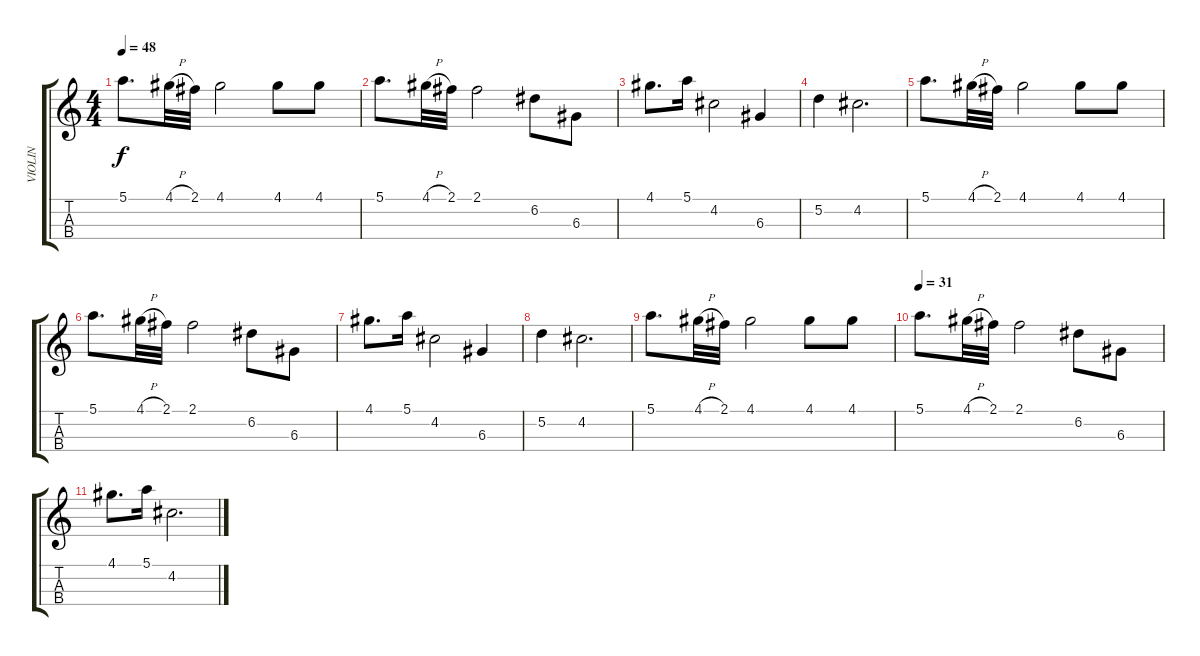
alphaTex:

\track ("VIOLIN" "VIOLIN") {instrument violin}
\staff {score tabs}
\tuning (E5 A4 D4 G3) {hide}
\ts (4 4)
\tempo 48
\clef g2
\ks c
5.1.8{d dy f} 4.1{h}.32 2.1.32 4.1.2 4.1.8 4.1.8 |
5.1.8{d} 4.1{h}.32 2.1.32 2.1.2 6.2.8 6.3.8 |
4.1.8{d} 5.1.16 4.2.2 6.3.4 |
5.2.4 4.2.2{d} |
5.1.8{d} 4.1{h}.32 2.1.32 4.1.2 4.1.8 4.1.8 |
5.1.8{d} 4.1{h}.32 2.1.32 2.1.2 6.2.8 6.3.8 |
4.1.8{d} 5.1.16 4.2.2 6.3.4 |
5.2.4 4.2.2{d} |
5.1.8{d} 4.1{h}.32 2.1.32 4.1.2 4.1.8 4.1.8 |
\tempo 31
5.1.8{d} 4.1{h}.32 2.1.32 2.1.2 6.2.8 6.3.8 |
4.1.8{d} 5.1.16 4.2.2{d}
